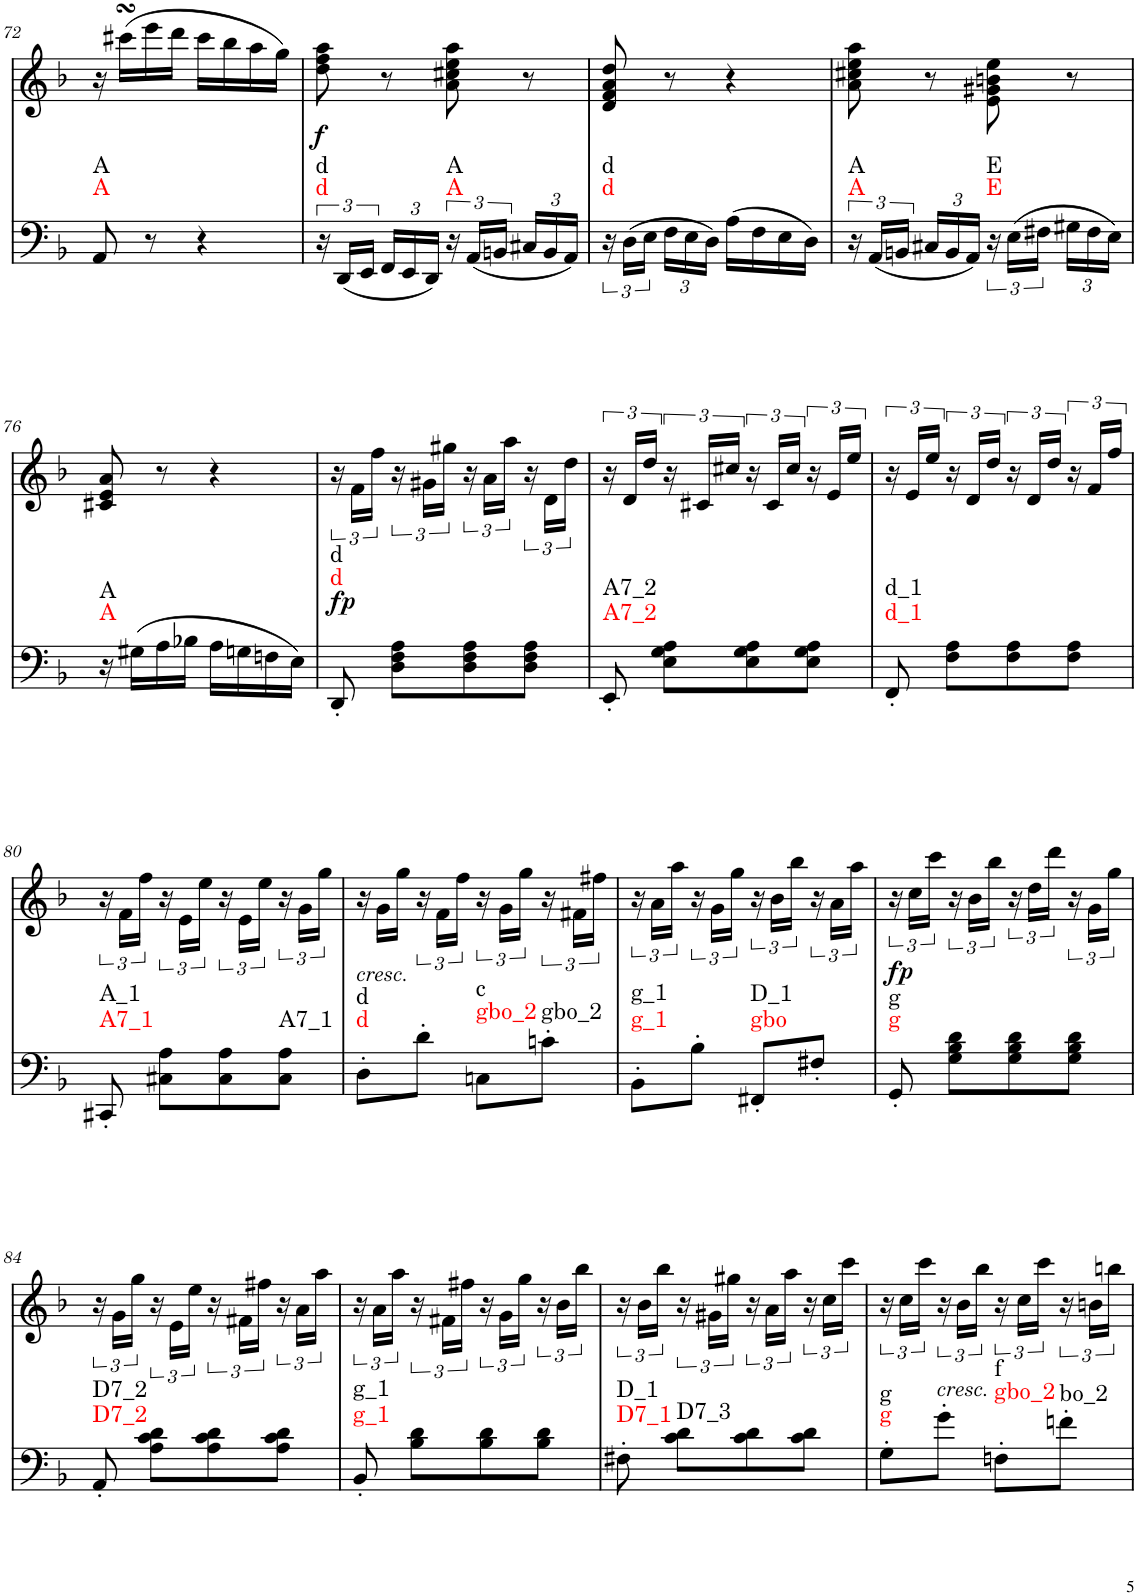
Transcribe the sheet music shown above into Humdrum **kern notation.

**kern	**dynam	**harte	**kern	**dynam
*part2	*part2	*part2	*part1	*part1
*staff2	*staff2	*	*staff1	*staff1
*I"piano	*	*	*I"piano	*
*I'Pno	*	*	*I'Pno	*
!!LO:PB:g=z
*clefF4	*	*	*clefG2	*
*k[b-]	*	*	*k[b-]	*
*F:	*	*	*F:	*
*M2/4	*	*	*M2/4	*
=72	=72	=72	=72	=72
!	!	!LO:H:n=1:kt=A	!	!
!	!	!LO:H:n=2:kt=A	!	!
8AA/	.	N N	16r	.
.	.	.	(16ccc#XsSsS\LL	.
8r	.	.	16eee\	.
.	.	.	16ddd\JJ	.
4r	.	.	16ccc#\LL	.
.	.	.	16bb-\	.
.	.	.	16aa\	.
.	.	.	16gg\JJ)	.
=73	=73	=73	=73	=73
!	!	!LO:H:n=1:kt=d	!	!LO:DY:b
!	!	!LO:H:n=2:kt=d	!	!
24r	.	N N	8dd\ 8ff\ 8aa\	f
(24DD/LL	.	.	.	.
24EE/JJ	.	.	.	.
*Xbrackettup	*	*	*	*
24FF/LL	.	.	8r	.
24EE/	.	.	.	.
24DD/JJ)	.	.	.	.
*brackettup	*	*	*	*
!	!	!LO:H:n=1:kt=A	!	!
!	!	!LO:H:n=2:kt=A	!	!
24r	.	N N	8a\ 8cc#X\ 8ee\ 8aa\	.
(24AA/LL	.	.	.	.
24BBn/JJ	.	.	.	.
*Xbrackettup	*	*	*	*
24C#X/LL	.	.	8r	.
24BB/	.	.	.	.
24AA/JJ)	.	.	.	.
=74	=74	=74	=74	=74
*brackettup	*	*	*	*
!	!	!LO:H:n=1:kt=d	!	!
!	!	!LO:H:n=2:kt=d	!	!
24r	.	N N	8d/ 8f/ 8a/ 8dd/	.
(24D\LL	.	.	.	.
24E\JJ	.	.	.	.
*Xbrackettup	*	*	*	*
24F\LL	.	.	8r	.
24E\	.	.	.	.
24D\JJ)	.	.	.	.
(16A\LL	.	.	4r	.
16F\	.	.	.	.
16E\	.	.	.	.
16D\JJ)	.	.	.	.
=75	=75	=75	=75	=75
*brackettup	*	*	*	*
!	!	!LO:H:n=1:kt=A	!	!
!	!	!LO:H:n=2:kt=A	!	!
24r	.	N N	8a\ 8cc#X\ 8ee\ 8aa\	.
(24AA/LL	.	.	.	.
24BBn/JJ	.	.	.	.
*Xbrackettup	*	*	*	*
24C#X/LL	.	.	8r	.
24BB/	.	.	.	.
24AA/JJ)	.	.	.	.
*brackettup	*	*	*	*
!	!	!LO:H:n=1:kt=E	!	!
!	!	!LO:H:n=2:kt=E	!	!
24r	.	N N	8e\ 8g#X\ 8bn\ 8ee\	.
(24E\LL	.	.	.	.
24F#X\JJ	.	.	.	.
*Xbrackettup	*	*	*	*
24G#X\LL	.	.	8r	.
24F#\	.	.	.	.
24E\JJ)	.	.	.	.
!!LO:LB:g=z
=76	=76	=76	=76	=76
!	!	!LO:H:n=1:kt=A	!	!
!	!	!LO:H:n=2:kt=A	!	!
16r	.	N N	8c#X/ 8e/ 8a/	.
(16G#X\LL	.	.	.	.
16A\	.	.	8r	.
16B-X\JJ	.	.	.	.
16A\LL	.	.	4r	.
16Gn\	.	.	.	.
16Fn\	.	.	.	.
16E\JJ)	.	.	.	.
=77	=77	=77	=77	=77
!	!LO:DY:a	!LO:H:n=1:kt=d	!	!
!	!	!LO:H:n=2:kt=d	!	!
8DD'/	fp	N N	24r	.
.	.	.	24f\LL	.
.	.	.	24ff\JJ	.
8D\ 8F\ 8A\L	.	.	24r	.
.	.	.	24g#X\LL	.
.	.	.	24gg#X\JJ	.
8D\ 8F\ 8A\	.	.	24r	.
.	.	.	24a\LL	.
.	.	.	24aa\JJ	.
8D\ 8F\ 8A\J	.	.	24r	.
.	.	.	24d\LL	.
.	.	.	24dd\JJ	.
=78	=78	=78	=78	=78
!	!	!LO:H:n=1:kt=A7_2	!	!
!	!	!LO:H:n=2:kt=A7_2	!	!
8EE'/	.	N N	24r	.
.	.	.	24d/LL	.
.	.	.	24dd/JJ	.
8E\ 8G\ 8A\L	.	.	24r	.
.	.	.	24c#X/LL	.
.	.	.	24cc#X/JJ	.
8E\ 8G\ 8A\	.	.	24r	.
.	.	.	24c#/LL	.
.	.	.	24cc#/JJ	.
8E\ 8G\ 8A\J	.	.	24r	.
.	.	.	24e/LL	.
.	.	.	24ee/JJ	.
=79	=79	=79	=79	=79
!	!	!LO:H:n=1:kt=d_1	!	!
!	!	!LO:H:n=2:kt=d_1	!	!
8FF'/	.	N N	24r	.
.	.	.	24e/LL	.
.	.	.	24ee/JJ	.
8F\ 8A\L	.	.	24r	.
.	.	.	24d/LL	.
.	.	.	24dd/JJ	.
8F\ 8A\	.	.	24r	.
.	.	.	24d/LL	.
.	.	.	24dd/JJ	.
8F\ 8A\J	.	.	24r	.
.	.	.	24f/LL	.
.	.	.	24ff/JJ	.
!!LO:LB:g=z
=80	=80	=80	=80	=80
!	!	!LO:H:n=1:kt=A7_1	!	!
!	!	!LO:H:n=2:kt=A_1	!	!
8CC#X'/	.	N N	24r	.
.	.	.	24f\LL	.
.	.	.	24ff\JJ	.
8C#X\ 8A\L	.	.	24r	.
.	.	.	24e\LL	.
.	.	.	24ee\JJ	.
8C#\ 8A\	.	.	24r	.
.	.	.	24e\LL	.
.	.	.	24ee\JJ	.
!	!	!LO:H:kt=A7_1	!	!
8C#\ 8A\J	.	N	24r	.
.	.	.	24g\LL	.
.	.	.	24gg\JJ	.
=81	=81	=81	=81	=81
!	!	!LO:H:n=1:kt=d	!LO:TX:b:i:t=cresc.	!
!	!	!LO:H:n=2:kt=d	!	!
8D'\L	.	N N	24r	.
.	.	.	24g\LL	.
.	.	.	24gg\JJ	.
8d'\J	.	.	24r	.
.	.	.	24f\LL	.
.	.	.	24ff\JJ	.
!	!	!LO:H:n=1:kt=gbo_2	!	!
!	!	!LO:H:n=2:kt=c	!	!
8Cn\L	.	N N	24r	.
.	.	.	24g\LL	.
.	.	.	24gg\JJ	.
!	!	!LO:H:kt=gbo_2	!	!
8cn'\J	.	N	24r	.
.	.	.	24f#X\LL	.
.	.	.	24ff#X\JJ	.
=82	=82	=82	=82	=82
!	!	!LO:H:n=1:kt=g_1	!	!
!	!	!LO:H:n=2:kt=g_1	!	!
8BB-'\L	.	N N	24r	.
.	.	.	24a\LL	.
.	.	.	24aa\JJ	.
8B-'\J	.	.	24r	.
.	.	.	24g\LL	.
.	.	.	24gg\JJ	.
!	!	!LO:H:n=1:kt=gbo	!	!
!	!	!LO:H:n=2:kt=D_1	!	!
8FF#X'/L	.	N N	24r	.
.	.	.	24b-\LL	.
.	.	.	24bb-\JJ	.
8F#X'/J	.	.	24r	.
.	.	.	24a\LL	.
.	.	.	24aa\JJ	.
=83	=83	=83	=83	=83
!	!	!LO:H:n=1:kt=g	!	!LO:DY:b
!	!	!LO:H:n=2:kt=g	!	!
8GG'/	.	N N	24r	fp
.	.	.	24cc\LL	.
.	.	.	24ccc\JJ	.
8G\ 8B-\ 8d\L	.	.	24r	.
.	.	.	24b-\LL	.
.	.	.	24bb-\JJ	.
8G\ 8B-\ 8d\	.	.	24r	.
.	.	.	24dd\LL	.
.	.	.	24ddd\JJ	.
8G\ 8B-\ 8d\J	.	.	24r	.
.	.	.	24g\LL	.
.	.	.	24gg\JJ	.
!!LO:LB:g=z
=84	=84	=84	=84	=84
!	!	!LO:H:n=1:kt=D7_2	!	!
!	!	!LO:H:n=2:kt=D7_2	!	!
8AA'/	.	N N	24r	.
.	.	.	24g\LL	.
.	.	.	24gg\JJ	.
8A\ 8c\ 8d\L	.	.	24r	.
.	.	.	24e\LL	.
.	.	.	24ee\JJ	.
8A\ 8c\ 8d\	.	.	24r	.
.	.	.	24f#X\LL	.
.	.	.	24ff#X\JJ	.
8A\ 8c\ 8d\J	.	.	24r	.
.	.	.	24a\LL	.
.	.	.	24aa\JJ	.
=85	=85	=85	=85	=85
!	!	!LO:H:n=1:kt=g_1	!	!
!	!	!LO:H:n=2:kt=g_1	!	!
8BB-'/	.	N N	24r	.
.	.	.	24a\LL	.
.	.	.	24aa\JJ	.
8B-\ 8d\L	.	.	24r	.
.	.	.	24f#X\LL	.
.	.	.	24ff#X\JJ	.
8B-\ 8d\	.	.	24r	.
.	.	.	24g\LL	.
.	.	.	24gg\JJ	.
8B-\ 8d\J	.	.	24r	.
.	.	.	24b-\LL	.
.	.	.	24bb-\JJ	.
=86	=86	=86	=86	=86
!	!	!LO:H:n=1:kt=D7_1	!	!
!	!	!LO:H:n=2:kt=D_1	!	!
8F#X'\	.	N N	24r	.
.	.	.	24b-\LL	.
.	.	.	24bb-\JJ	.
!	!	!LO:H:kt=D7_3	!	!
8c\ 8d\L	.	N	24r	.
.	.	.	24g#X\LL	.
.	.	.	24gg#X\JJ	.
8c\ 8d\	.	.	24r	.
.	.	.	24a\LL	.
.	.	.	24aa\JJ	.
8c\ 8d\J	.	.	24r	.
.	.	.	24cc\LL	.
.	.	.	24ccc\JJ	.
=87	=87	=87	=87	=87
!	!	!LO:H:n=1:kt=g	!	!
!	!	!LO:H:n=2:kt=g	!	!
8G'\L	.	N N	24r	.
.	.	.	24cc\LL	.
.	.	.	24ccc\JJ	.
!LO:TX:a:i:t=cresc.	!	!	!	!
8g'\J	.	.	24r	.
.	.	.	24b-\LL	.
.	.	.	24bb-\JJ	.
!	!	!LO:H:n=1:kt=gbo_2	!	!
!	!	!LO:H:n=2:kt=f	!	!
8Fn'\L	.	N N	24r	.
.	.	.	24cc\LL	.
.	.	.	24ccc\JJ	.
!	!	!LO:H:kt=bo_2	!	!
8fn'\J	.	N	24r	.
.	.	.	24bn\LL	.
.	.	.	24bbn\JJ	.
=	=	=	=	=
*-	*-	*-	*-	*-
